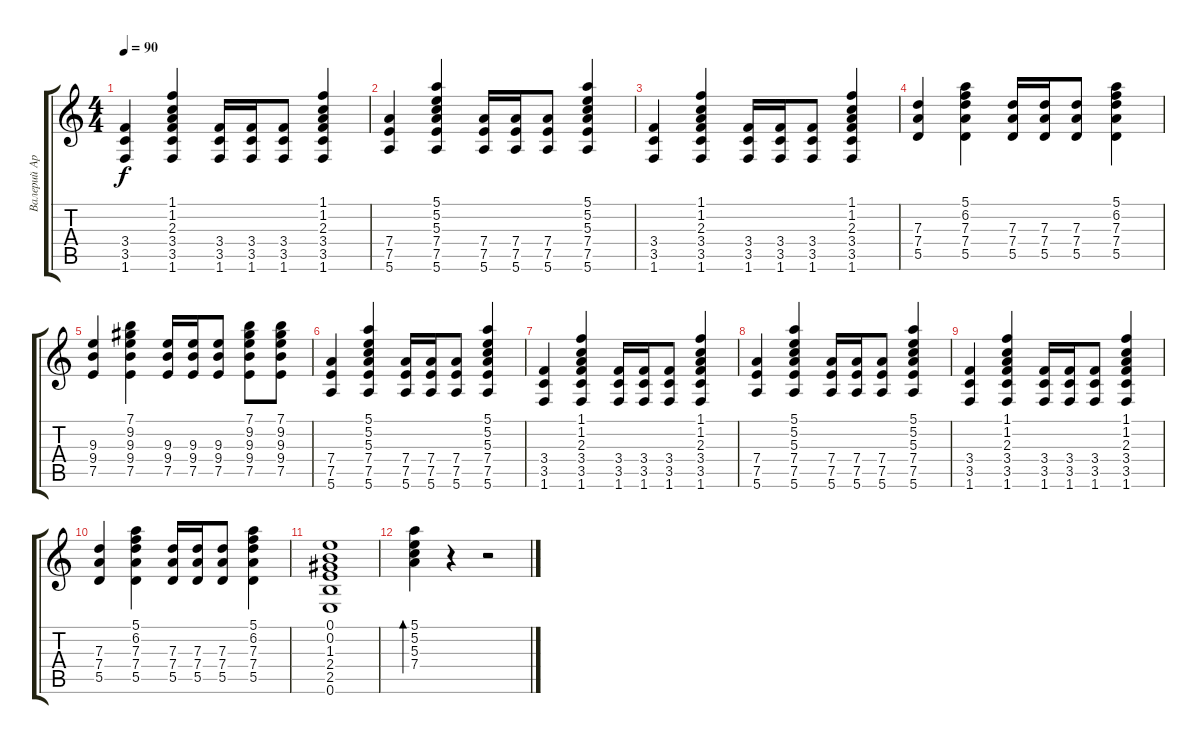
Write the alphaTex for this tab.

\track ("Валерий Аркадин" "Валерий Ар") {instrument distortionguitar}
\staff {score tabs}
\tuning (E4 B3 G3 D3 A2 E2) {hide}
\ts (4 4)
\tempo 90
\clef g2
\ks c
(3.4 3.5 1.6).4{dy f} (1.1 1.2 2.3 3.4 3.5 1.6).4 (3.4 3.5 1.6).16 (3.4 3.5 1.6).16 (3.4 3.5 1.6).8 (1.1 1.2 2.3 3.4 3.5 1.6).4 |
(7.4 7.5 5.6).4 (5.1 5.2 5.3 7.4 7.5 5.6).4 (7.4 7.5 5.6).16 (7.4 7.5 5.6).16 (7.4 7.5 5.6).8 (5.1 5.2 5.3 7.4 7.5 5.6).4 |
(3.4 3.5 1.6).4 (1.1 1.2 2.3 3.4 3.5 1.6).4 (3.4 3.5 1.6).16 (3.4 3.5 1.6).16 (3.4 3.5 1.6).8 (1.1 1.2 2.3 3.4 3.5 1.6).4 |
(7.3 7.4 5.5).4 (5.1 6.2 7.3 7.4 5.5).4 (7.3 7.4 5.5).16 (7.3 7.4 5.5).16 (7.3 7.4 5.5).8 (5.1 6.2 7.3 7.4 5.5).4 |
(9.3 9.4 7.5).4 (7.1 9.2 9.3 9.4 7.5).4 (9.3 9.4 7.5).16 (9.3 9.4 7.5).16 (9.3 9.4 7.5).8 (7.1 9.2 9.3 9.4 7.5).8 (7.1 9.2 9.3 9.4 7.5).8 |
(7.4 7.5 5.6).4 (5.1 5.2 5.3 7.4 7.5 5.6).4 (7.4 7.5 5.6).16 (7.4 7.5 5.6).16 (7.4 7.5 5.6).8 (5.1 5.2 5.3 7.4 7.5 5.6).4 |
(3.4 3.5 1.6).4 (1.1 1.2 2.3 3.4 3.5 1.6).4 (3.4 3.5 1.6).16 (3.4 3.5 1.6).16 (3.4 3.5 1.6).8 (1.1 1.2 2.3 3.4 3.5 1.6).4 |
(7.4 7.5 5.6).4 (5.1 5.2 5.3 7.4 7.5 5.6).4 (7.4 7.5 5.6).16 (7.4 7.5 5.6).16 (7.4 7.5 5.6).8 (5.1 5.2 5.3 7.4 7.5 5.6).4 |
(3.4 3.5 1.6).4 (1.1 1.2 2.3 3.4 3.5 1.6).4 (3.4 3.5 1.6).16 (3.4 3.5 1.6).16 (3.4 3.5 1.6).8 (1.1 1.2 2.3 3.4 3.5 1.6).4 |
(7.3 7.4 5.5).4 (5.1 6.2 7.3 7.4 5.5).4 (7.3 7.4 5.5).16 (7.3 7.4 5.5).16 (7.3 7.4 5.5).8 (5.1 6.2 7.3 7.4 5.5).4 |
(0.1 0.2 1.3 2.4 2.5 0.6).1 |
(5.1 5.2 5.3 7.4).4{bd 120} r.4 r.2
